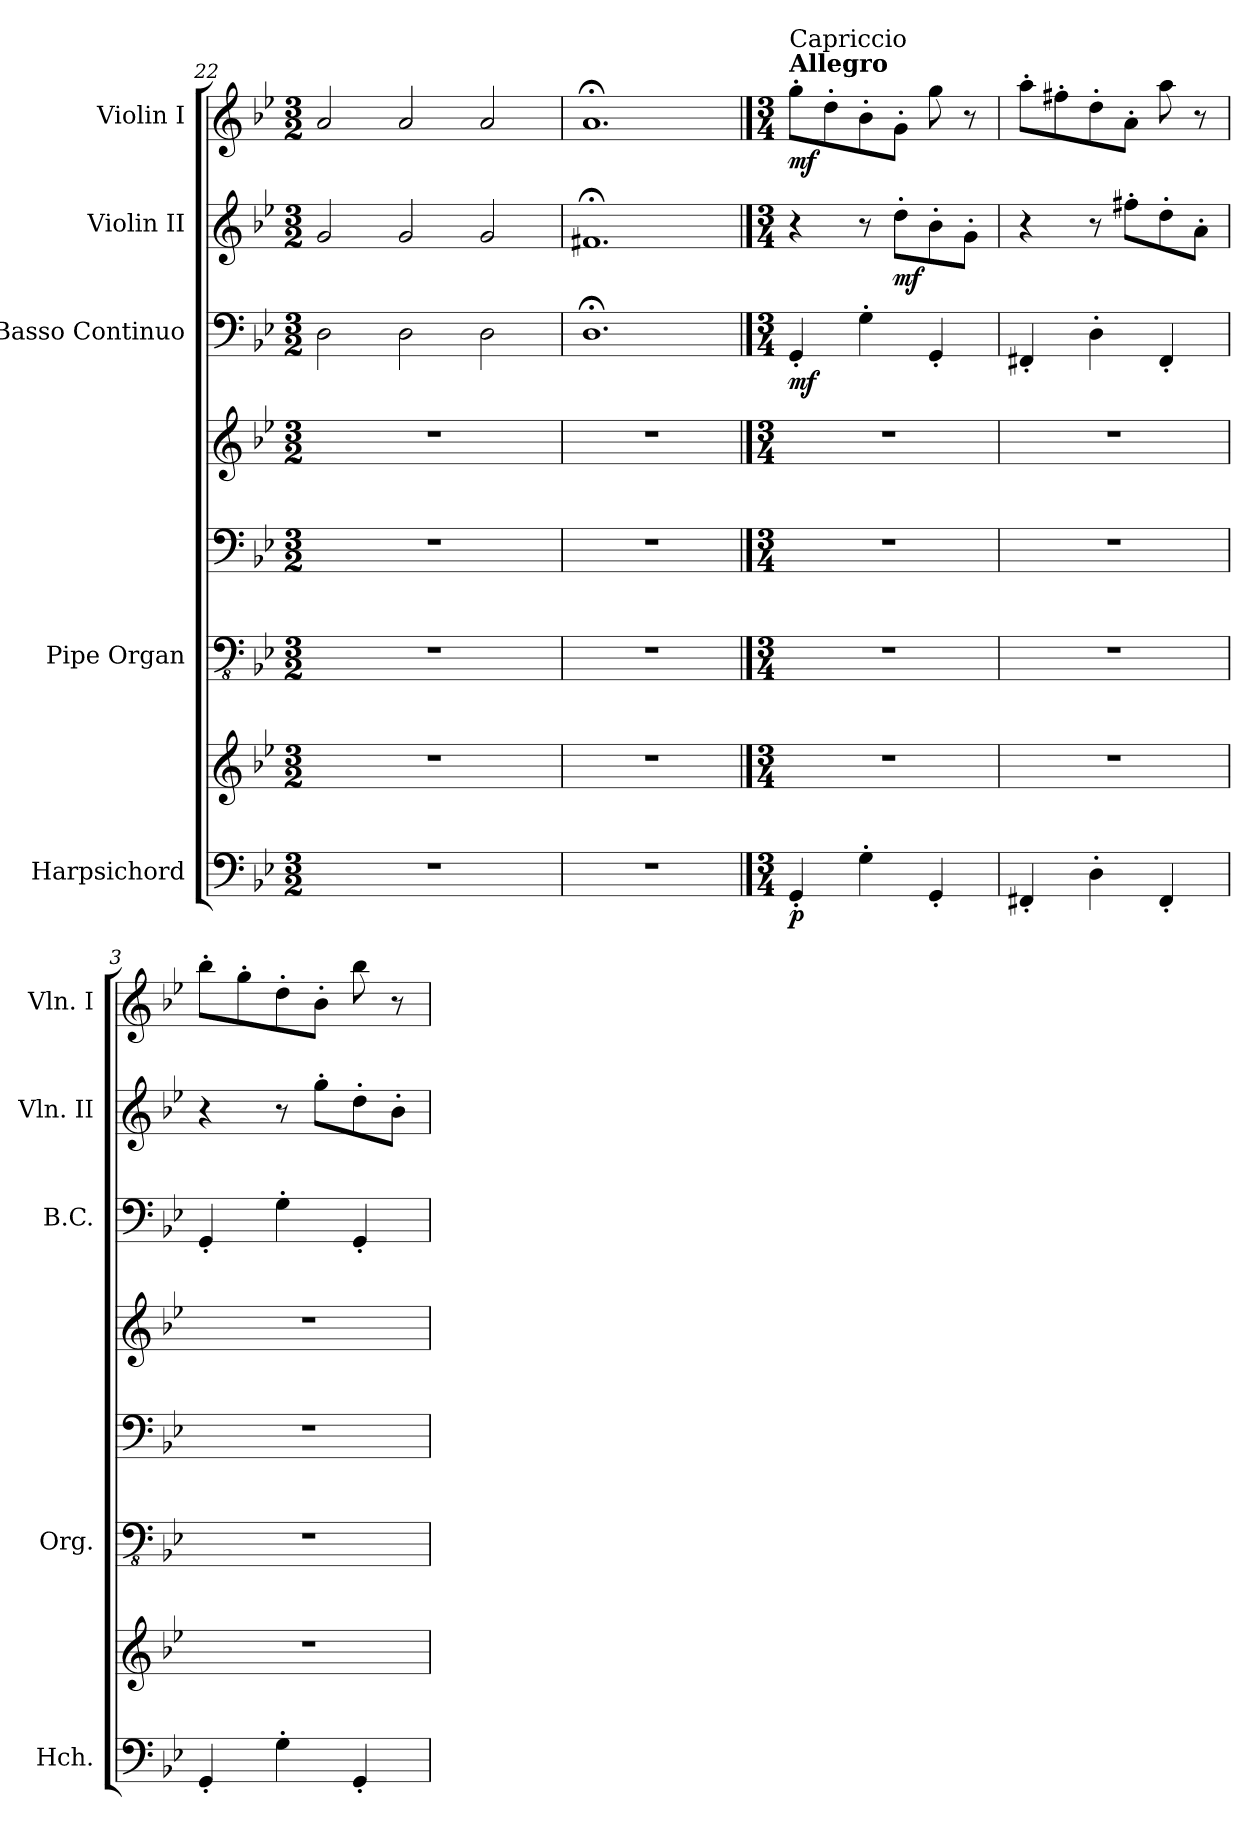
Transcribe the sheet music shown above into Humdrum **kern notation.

**kern	**kern	**dynam	**kern	**kern	**kern	**kern	**dynam	**kern	**dynam	**kern	**dynam
*part5	*part5	*part5	*part4	*part4	*part4	*part3	*part3	*part2	*part2	*part1	*part1
*staff8	*staff7	*staff7/8	*staff6	*staff5	*staff4	*staff3	*staff3	*staff2	*staff2	*staff1	*staff1
*I"Harpsichord	*	*	*I"Pipe Organ	*	*	*I"Basso Continuo	*	*I"Violin II	*	*I"Violin I	*
*I'Hch.	*	*	*I'Org.	*	*	*I'B.C.	*	*I'Vln. II	*	*I'Vln. I	*
*clefF4	*clefG2	*	*clefFv4	*clefF4	*clefG2	*clefF4	*	*clefG2	*	*clefG2	*
*k[b-e-]	*k[b-e-]	*	*k[b-e-]	*k[b-e-]	*k[b-e-]	*k[b-e-]	*	*k[b-e-]	*	*k[b-e-]	*
*M3/2	*M3/2	*	*M3/2	*M3/2	*M3/2	*M3/2	*	*M3/2	*	*M3/2	*
=22	=22	=22	=22	=22	=22	=22	=22	=22	=22	=22	=22
1.r	1.r	.	1.r	1.r	1.r	2D\	.	2g/	.	2a/	.
.	.	.	.	.	.	2D\	.	2g/	.	2a/	.
.	.	.	.	.	.	2D\	.	2g/	.	2a/	.
=23	=23	=23	=23	=23	=23	=23	=23	=23	=23	=23	=23
1.r	1.r	.	1.r	1.r	1.r	1.D;<	.	1.f#X;<	.	1.a;<	.
!!LO:PB:g=z
==1	==1	==1	==1	==1	==1	==1	==1	==1	==1	==1	==1
*M3/4	*M3/4	*	*M3/4	*M3/4	*M3/4	*M3/4	*	*M3/4	*	*M3/4	*
!	!	!	!	!	!	!	!	!	!	!LO:TX:a:B:t=Allegro	!
!	!	!	!	!	!	!	!	!	!	!LO:TX:t=Capriccio	!
!	!	!LO:DY:b=2	!	!	!	!	!LO:DY:b	!	!	!	!LO:DY:b
4GG'/	2.r	p	2.r	2.r	2.r	4GG'/	mf	4r	.	8gg'\L	mf
.	.	.	.	.	.	.	.	.	.	8dd'\	.
4G'\	.	.	.	.	.	4G'\	.	8r	.	8b-'\	.
!	!	!	!	!	!	!	!	!	!LO:DY:b	!	!
.	.	.	.	.	.	.	.	8dd'\L	mf	8g'\J	.
4GG'/	.	.	.	.	.	4GG'/	.	8b-'\	.	8gg\	.
.	.	.	.	.	.	.	.	8g'\J	.	8r	.
=2	=2	=2	=2	=2	=2	=2	=2	=2	=2	=2	=2
4FF#X'/	2.r	.	2.r	2.r	2.r	4FF#X'/	.	4r	.	8aa'\L	.
.	.	.	.	.	.	.	.	.	.	8ff#X'\	.
4D'\	.	.	.	.	.	4D'\	.	8r	.	8dd'\	.
.	.	.	.	.	.	.	.	8ff#X'\L	.	8a'\J	.
4FF#'/	.	.	.	.	.	4FF#'/	.	8dd'\	.	8aa\	.
.	.	.	.	.	.	.	.	8a'\J	.	8r	.
=3	=3	=3	=3	=3	=3	=3	=3	=3	=3	=3	=3
4GG'/	2.r	.	2.r	2.r	2.r	4GG'/	.	4r	.	8bb-'\L	.
.	.	.	.	.	.	.	.	.	.	8gg'\	.
4G'\	.	.	.	.	.	4G'\	.	8r	.	8dd'\	.
.	.	.	.	.	.	.	.	8gg'\L	.	8b-'\J	.
4GG'/	.	.	.	.	.	4GG'/	.	8dd'\	.	8bb-\	.
.	.	.	.	.	.	.	.	8b-'\J	.	8r	.
=	=	=	=	=	=	=	=	=	=	=	=
*-	*-	*-	*-	*-	*-	*-	*-	*-	*-	*-	*-
